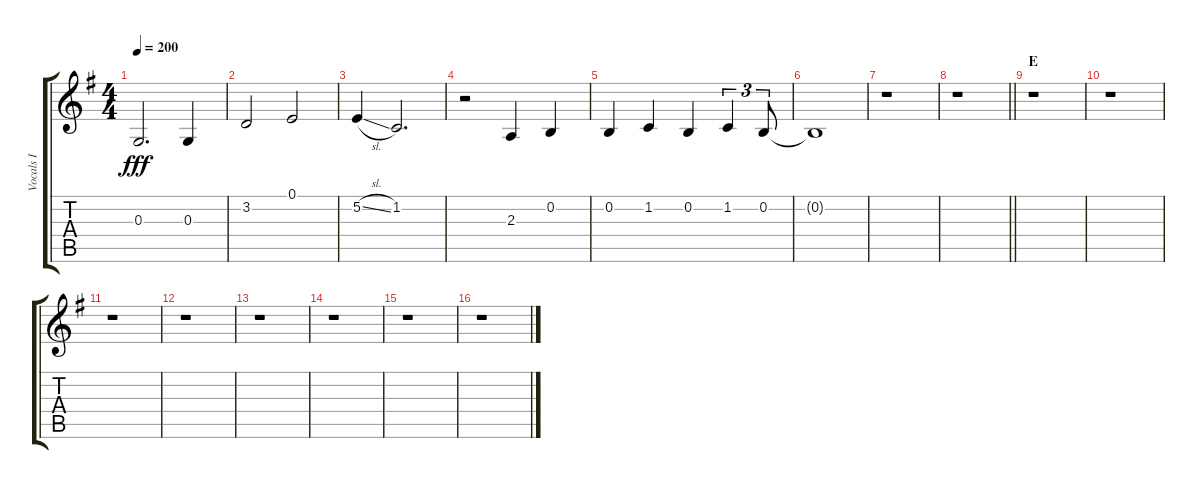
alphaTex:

\track ("Vocals I" "Vocals I") {instrument voiceoohs}
\staff {score tabs}
\tuning (E4 B3 G3 D3 A2 E2) {hide}
\ts (4 4)
\tempo 200
\clef g2
\ks g
0.3{t}.2{d dy fff} 0.3.4 |
3.2.2 0.1.2 |
5.2{sl}.4 1.2.2{d} |
r.2 2.3.4 0.2.4 |
0.2.4 1.2.4 0.2.4 1.2.4{tu (3 2)} 0.2.8{tu (3 2)} |
0.2{t}.1 |
r.1 |
\barLineRight lightlight
r.1 |
\section ("" "E")
r.1 |
r.1 |
r.1 |
r.1 |
r.1 |
r.1 |
r.1 |
r.1
